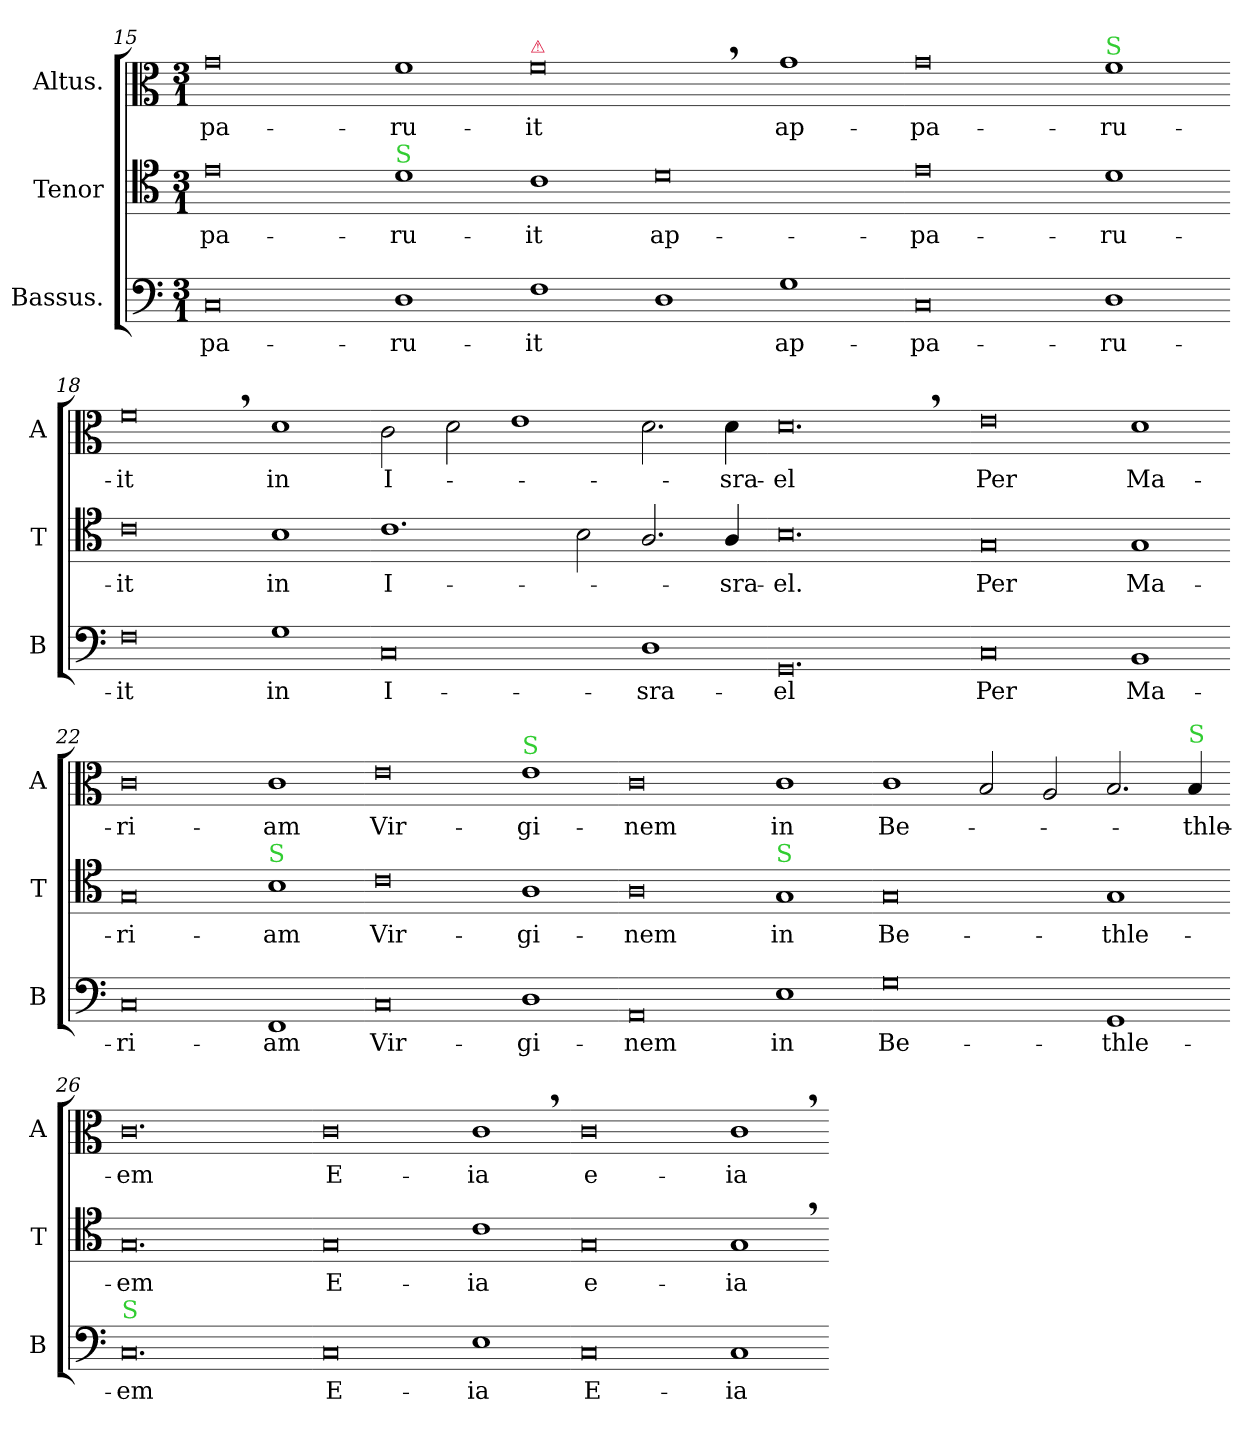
**kern	**text	**kern	**text	**kern	**text
*part3	*part3	*part2	*part2	*part1	*part1
*staff3	*staff3	*staff2	*staff2	*staff1	*staff1
*I"Bassus.	*	*I"Tenor	*	*I"Altus.	*
*I'B	*	*I'T	*	*I'A	*
*clefF4	*	*clefC4	*	*clefC3	*
*k[]	*	*k[]	*	*k[]	*
*M3/1	*	*M3/1	*	*M3/1	*
=15	=15	=15	=15	=15	=15
0C	-pa-	0e	-pa-	0g	-pa-
!	!	!LO:TX:a:color=limegreen:t=S	!	!	!
1D	-ru-	1d	-ru-	1f	-ru-
=16-	=16-	=16-	=16-	=16-	=16-
!	!	!	!	!LO:TX:a:color=crimson:t=⚠	!
1F	-it	1c	-it	0f,<	-it
1D	.	0d	ap-	.	.
1G	ap-	.	.	1g	ap-
=17-	=17-	=17-	=17-	=17-	=17-
0C	-pa-	0e	-pa-	0g	-pa-
!	!	!	!	!LO:TX:a:color=limegreen:t=S	!
1D	-ru-	1d	-ru-	1f	-ru-
=18-	=18-	=18-	=18-	=18-	=18-
0F	-it	0c	-it	0f,<	-it
1G	in	1B	in	1d	in
=19-	=19-	=19-	=19-	=19-	=19-
0C	I-	1.c	I-	2c\	I-
.	.	.	.	2d\	.
.	.	.	.	1e	.
.	.	2B\	.	.	.
1D	-sra-	2.A/	.	2.d\	.
.	.	4A/	-sra-	4d\	sra-
=20-	=20-	=20-	=20-	=20-	=20-
0.GG	-el	0.B	-el.	0.d,<	-el
=21-	=21-	=21-	=21-	=21-	=21-
0C	Per	0G	Per	0e	Per
1BB	Ma-	1G	Ma-	1d	Ma-
=22-	=22-	=22-	=22-	=22-	=22-
0C	-ri-	0G	-ri-	0c	-ri-
!	!	!LO:TX:a:color=limegreen:t=S	!	!	!
1FF	-am	1B	-am	1c	-am
=23-	=23-	=23-	=23-	=23-	=23-
0C	Vir-	0c	Vir-	0e	Vir-
!	!	!	!	!LO:TX:a:color=limegreen:t=S	!
1D	-gi-	1A	-gi-	1e	-gi-
=24-	=24-	=24-	=24-	=24-	=24-
0AA	-nem	0A	-nem	0c	-nem
!	!	!LO:TX:a:color=limegreen:t=S	!	!	!
1E	in	1G	in	1c	in
=25-	=25-	=25-	=25-	=25-	=25-
0G	Be-	0G	Be-	1c	Be-
.	.	.	.	2B/	.
.	.	.	.	2A/	.
1GG	-thle-	1G	-thle-	2.B/	.
!	!	!	!	!LO:TX:a:color=limegreen:t=S	!
.	.	.	.	4B/	-thle-
=26-	=26-	=26-	=26-	=26-	=26-
!LO:TX:a:color=limegreen:t=S	!	!	!	!	!
0.C	-em	0.G	-em	0.c	-em
=27-	=27-	=27-	=27-	=27-	=27-
0C	E-	0G	E-	0c	E-
1E	-ia	1c	-ia	1c,<	-ia
=28-	=28-	=28-	=28-	=28-	=28-
0C	E-	0G	e-	0c	e-
1C	-ia	1G,<	-ia	1c,<	-ia
=-	=-	=-	=-	=-	=-
*-	*-	*-	*-	*-	*-
